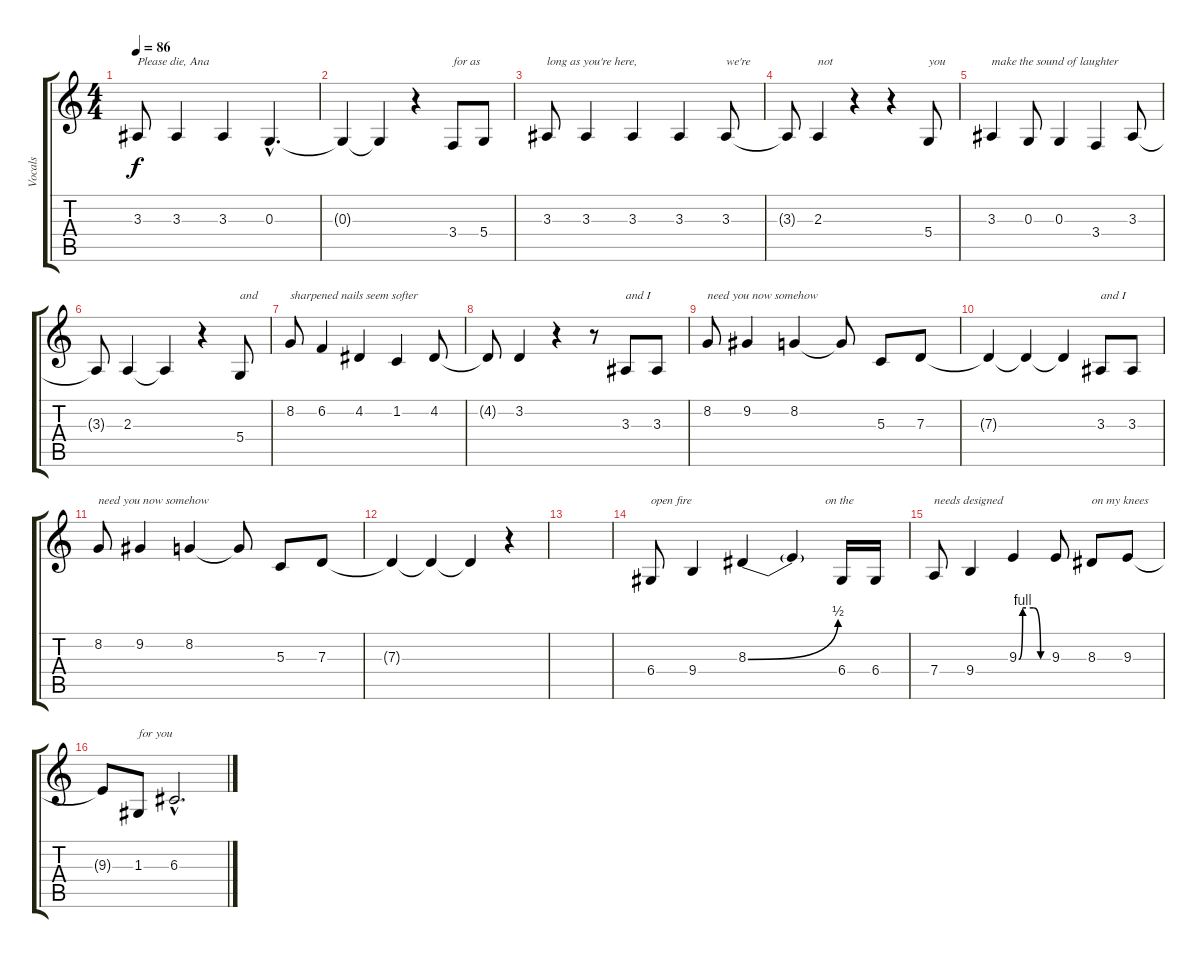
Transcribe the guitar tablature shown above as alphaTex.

\track ("Vocals" "Vocals") {instrument synthvoice}
\staff {score tabs}
\tuning (E4 B3 G3 D3 A2 E2) {hide}
\ts (4 4)
\tempo 86
\clef g2
\ks c
3.3.8{txt "Please die, Ana" dy f instrument synthvoice} 3.3.4 3.3.4 0.3{hac}.4{d} |
0.3{t}.4 0.3{t}.4 r.4 3.4.8{txt "for as"} 5.4.8 |
3.3.8{txt "long as you're here,"} 3.3.4 3.3.4 3.3.4 3.3.8{txt "we're"} |
3.3{t}.8 2.3.4{txt "not"} r.4 r.4 5.4.8{txt "you"} |
3.3.4{txt "make the sound of laughter"} 0.3.8 0.3.4 3.4.4 3.3.8 |
3.3{t}.8 2.3.4 2.3{t}.4 r.4 5.4.8{txt "and"} |
8.2.8{txt "sharpened nails seem softer"} 6.2.4 4.2.4 1.2.4 4.2.8 |
4.2{t}.8 3.2.4 r.4 r.8 3.3.8{txt "and I"} 3.3.8 |
8.2.8{txt "need you now somehow"} 9.2.4 8.2.4 8.2{t}.8 5.3.8 7.3.8 |
7.3{t}.4 7.3{t}.4 7.3{t}.4 3.3.8{txt "and I"} 3.3.8 |
8.2.8{txt "need you now somehow"} 9.2.4 8.2.4 8.2{t}.8 5.3.8 7.3.8 |
7.3{t}.4 7.3{t}.4 7.3{t}.4 r.4 |
|
6.4.8{txt "open fire"} 9.4.4 8.3{be (bend 0 0 60 2)}.4 8.3{t}.4{txt "           on the"} 6.4.16 6.4.16 |
7.4.8{txt "needs designed"} 9.4.4 9.3{be (custom 0 0 8 4 15 4 30 4 45 0 60 0)}.4 9.3.8 8.3.8{txt "on my knees"} 9.3.8 |
9.3{t}.8 1.3.8{txt "for you"} 6.3{hac}.2{d}
